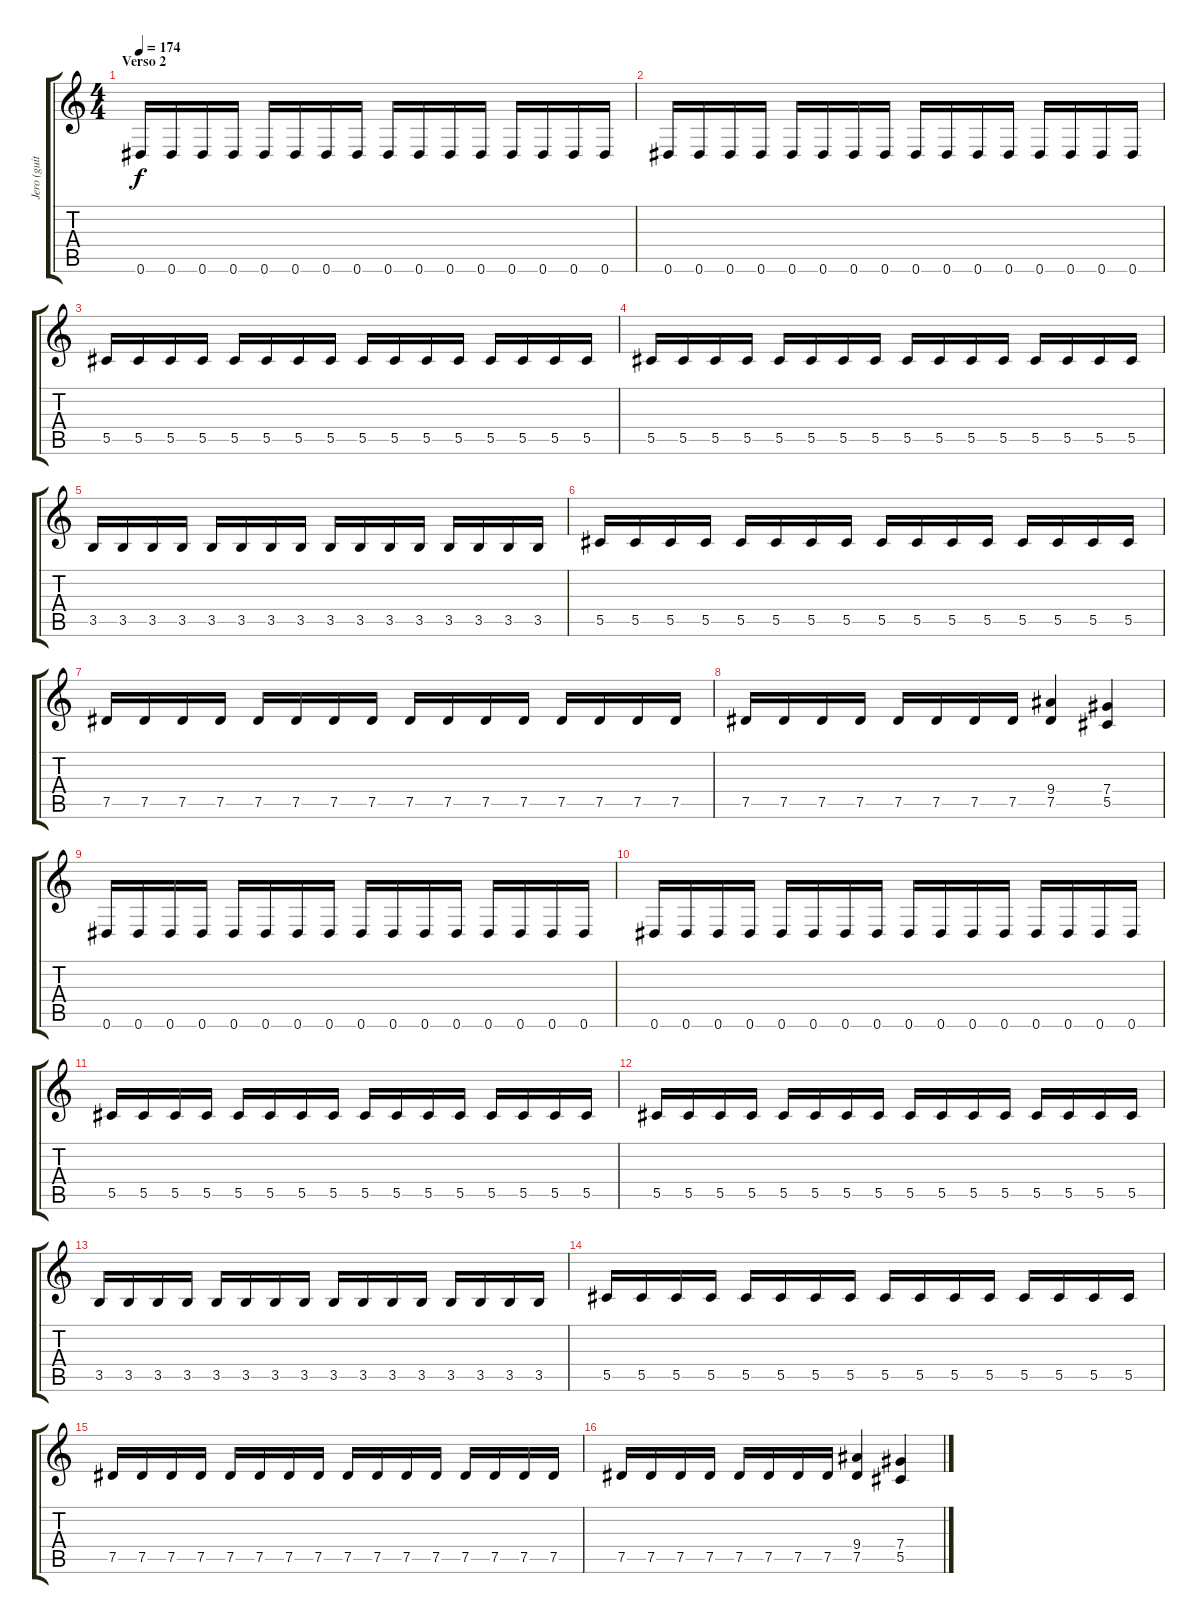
\track ("Jero (guitarra)" "Jero (guit") {instrument distortionguitar}
\staff {score tabs}
\tuning (Eb4 Bb3 Gb3 Db3 Ab2 Eb2) {hide}
\ts (4 4)
\section ("" "Verso 2")
\tempo 174
\clef g2
\ks c
0.6.16{dy f} 0.6.16 0.6.16 0.6.16 0.6.16 0.6.16 0.6.16 0.6.16 0.6.16 0.6.16 0.6.16 0.6.16 0.6.16 0.6.16 0.6.16 0.6.16 |
0.6.16 0.6.16 0.6.16 0.6.16 0.6.16 0.6.16 0.6.16 0.6.16 0.6.16 0.6.16 0.6.16 0.6.16 0.6.16 0.6.16 0.6.16 0.6.16 |
5.5.16 5.5.16 5.5.16 5.5.16 5.5.16 5.5.16 5.5.16 5.5.16 5.5.16 5.5.16 5.5.16 5.5.16 5.5.16 5.5.16 5.5.16 5.5.16 |
5.5.16 5.5.16 5.5.16 5.5.16 5.5.16 5.5.16 5.5.16 5.5.16 5.5.16 5.5.16 5.5.16 5.5.16 5.5.16 5.5.16 5.5.16 5.5.16 |
3.5.16 3.5.16 3.5.16 3.5.16 3.5.16 3.5.16 3.5.16 3.5.16 3.5.16 3.5.16 3.5.16 3.5.16 3.5.16 3.5.16 3.5.16 3.5.16 |
5.5.16 5.5.16 5.5.16 5.5.16 5.5.16 5.5.16 5.5.16 5.5.16 5.5.16 5.5.16 5.5.16 5.5.16 5.5.16 5.5.16 5.5.16 5.5.16 |
7.5.16 7.5.16 7.5.16 7.5.16 7.5.16 7.5.16 7.5.16 7.5.16 7.5.16 7.5.16 7.5.16 7.5.16 7.5.16 7.5.16 7.5.16 7.5.16 |
7.5.16 7.5.16 7.5.16 7.5.16 7.5.16 7.5.16 7.5.16 7.5.16 (9.4 7.5).4 (7.4 5.5).4 |
0.6.16 0.6.16 0.6.16 0.6.16 0.6.16 0.6.16 0.6.16 0.6.16 0.6.16 0.6.16 0.6.16 0.6.16 0.6.16 0.6.16 0.6.16 0.6.16 |
0.6.16 0.6.16 0.6.16 0.6.16 0.6.16 0.6.16 0.6.16 0.6.16 0.6.16 0.6.16 0.6.16 0.6.16 0.6.16 0.6.16 0.6.16 0.6.16 |
5.5.16 5.5.16 5.5.16 5.5.16 5.5.16 5.5.16 5.5.16 5.5.16 5.5.16 5.5.16 5.5.16 5.5.16 5.5.16 5.5.16 5.5.16 5.5.16 |
5.5.16 5.5.16 5.5.16 5.5.16 5.5.16 5.5.16 5.5.16 5.5.16 5.5.16 5.5.16 5.5.16 5.5.16 5.5.16 5.5.16 5.5.16 5.5.16 |
3.5.16 3.5.16 3.5.16 3.5.16 3.5.16 3.5.16 3.5.16 3.5.16 3.5.16 3.5.16 3.5.16 3.5.16 3.5.16 3.5.16 3.5.16 3.5.16 |
5.5.16 5.5.16 5.5.16 5.5.16 5.5.16 5.5.16 5.5.16 5.5.16 5.5.16 5.5.16 5.5.16 5.5.16 5.5.16 5.5.16 5.5.16 5.5.16 |
7.5.16 7.5.16 7.5.16 7.5.16 7.5.16 7.5.16 7.5.16 7.5.16 7.5.16 7.5.16 7.5.16 7.5.16 7.5.16 7.5.16 7.5.16 7.5.16 |
7.5.16 7.5.16 7.5.16 7.5.16 7.5.16 7.5.16 7.5.16 7.5.16 (9.4 7.5).4 (7.4 5.5).4
